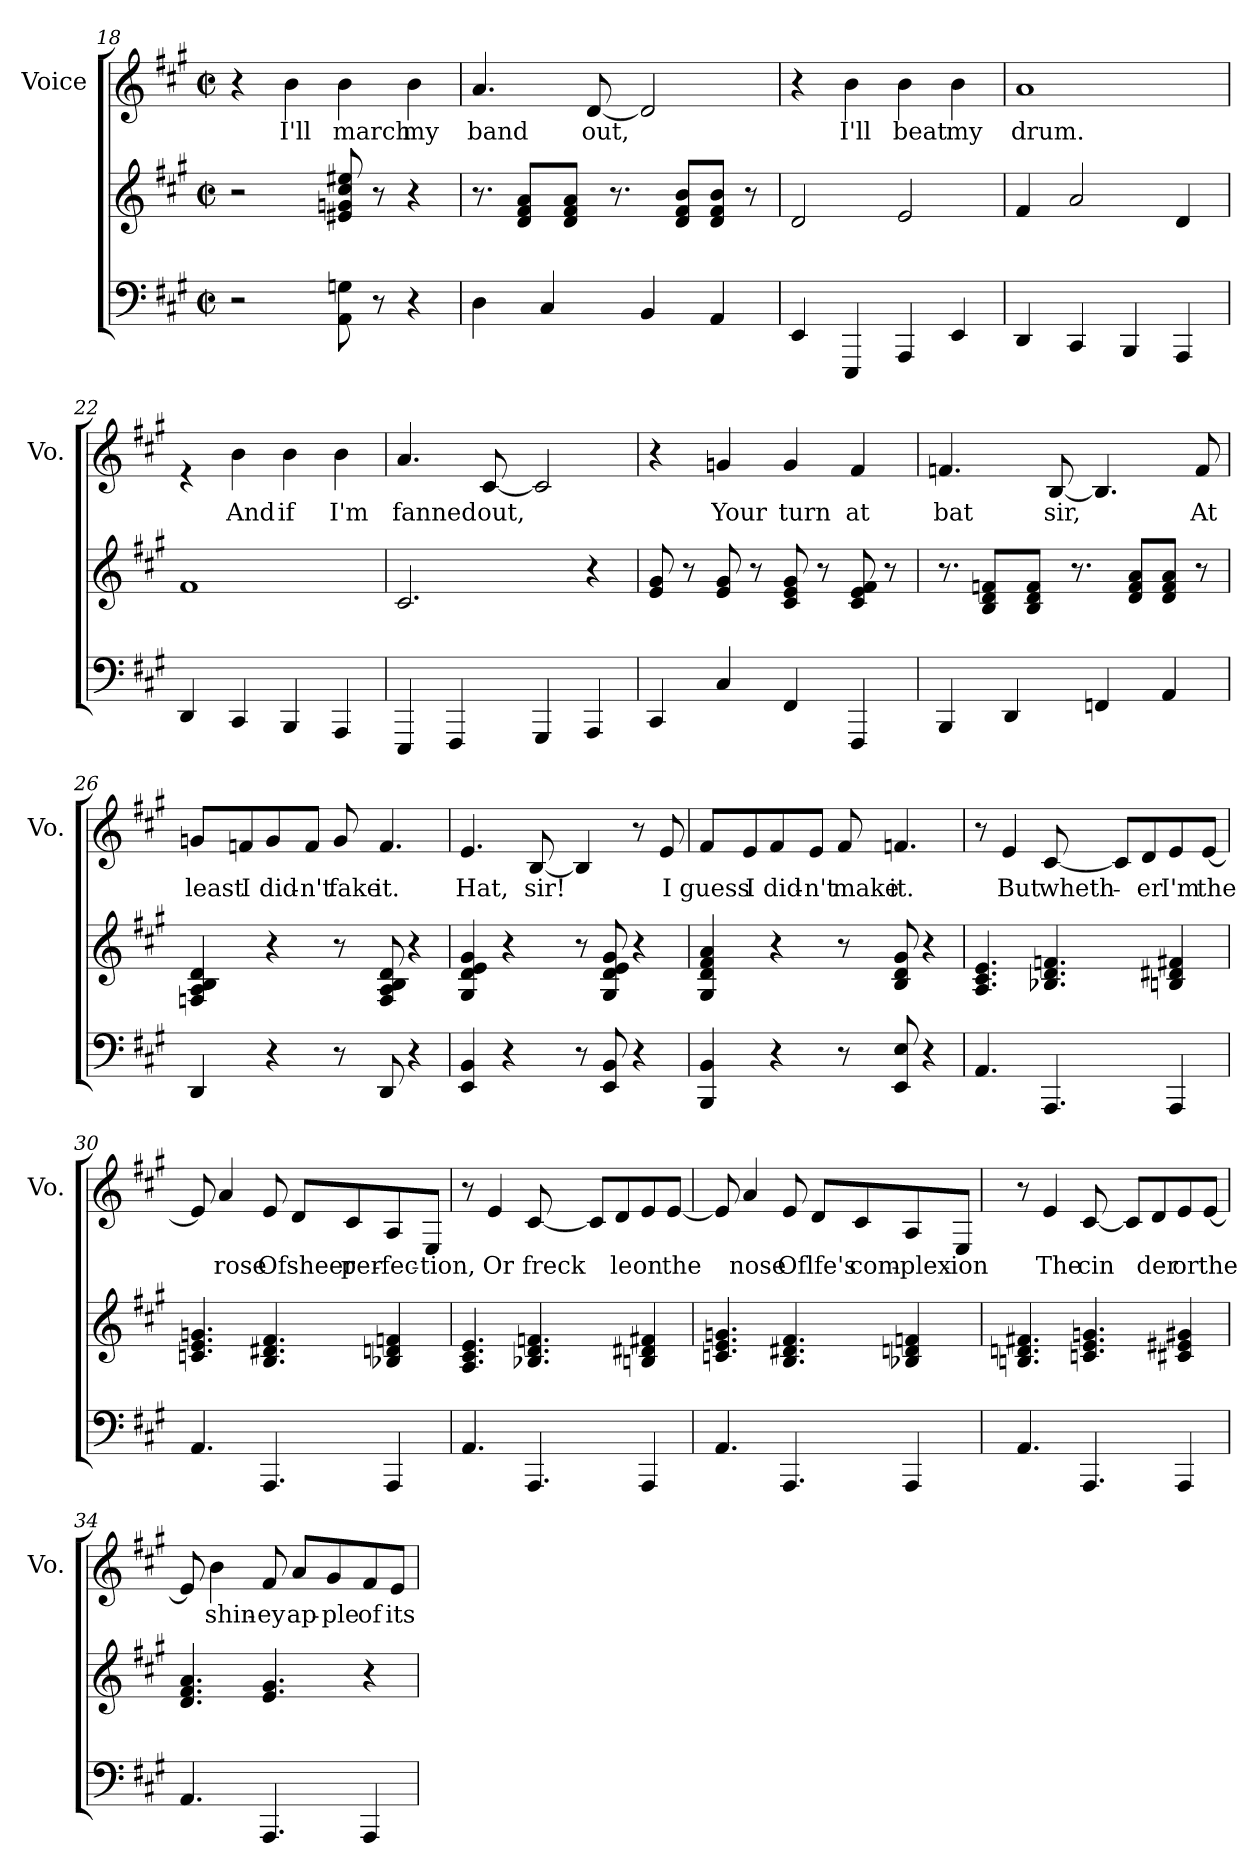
**kern	**kern	**kern	**text
*part2	*part2	*part1	*part1
*staff3	*staff2	*staff1	*staff1
*	*	*I"Voice	*
*	*	*I'Vo.	*
*clefF4	*clefG2	*clefG2	*
*k[f#c#g#]	*k[f#c#g#]	*k[f#c#g#]	*
*M2/2	*M2/2	*M2/2	*
*met(c|)	*met(c|)	*met(c|)	*
=18	=18	=18	=18
2r	2r	4r	.
.	.	4b\	I'll
8AA\ 8Gn\	8e#X/ 8gn/ 8cc#/ 8ee#X/	4b\	march
8r	8r	.	.
4r	4r	4b\	my
=19	=19	=19	=19
4D\	8.r	4.a/	band
.	8d/ 8f#/ 8a/L	.	.
4C#/	.	.	.
.	8d/ 8f#/ 8a/J	.	.
.	.	[8d/	out,
.	8.r	.	.
4BB/	.	2d/]	.
.	8d/ 8f#/ 8b/L	.	.
4AA/	8d/ 8f#/ 8b/J	.	.
.	8r	.	.
!!LO:LB:g=z
=20	=20	=20	=20
4EE/	2d/	4r	.
4EEE/	.	4b\	I'll
4AAA/	2e/	4b\	beat
4EE/	.	4b\	my
=21	=21	=21	=21
4DD/	4f#/	1a	drum.
4CC#/	2a/	.	.
4BBB/	.	.	.
4AAA/	4d/	.	.
=22	=22	=22	=22
4DD/	1f#	4re	.
4CC#/	.	4b\	And
4BBB/	.	4b\	if
4AAA/	.	4b\	I'm
!!LO:PB:g=z
=23	=23	=23	=23
4EEE/	2.c#/	4.a/	fanned
4FFF#/	.	.	.
.	.	[8c#/	out,
4GGG#/	.	2c#/]	.
4AAA/	4r	.	.
=24	=24	=24	=24
4CC#/	8e/ 8g#/	4r	.
.	8r	.	.
4C#/	8e/ 8g#/	4gn/	Your
.	8r	.	.
4FF#/	8c#/ 8e/ 8g#/	4g/	turn
.	8r	.	.
4FFF#/	8c#/ 8e/ 8f#/	4f#/	at
.	8r	.	.
=25	=25	=25	=25
4BBB/	8.r	4.fn/	bat
.	8B/ 8d/ 8fn/L	.	.
4DD/	.	.	.
.	8B/ 8d/ 8f/J	.	.
.	.	[8B/	sir,
.	8.r	.	.
4FFn/	.	4.B/]	.
.	8d/ 8f/ 8a/L	.	.
4AA/	8d/ 8f/ 8a/J	.	.
.	8r	8f/	At
!!LO:LB:g=z
=26	=26	=26	=26
4DD/	4Fn/ 4A/ 4B/ 4d/	8gn/L	least
.	.	8fn/	I
4r	4r	8g/	did-
.	.	8f/J	-n't
8r	8r	8g/	fake
8DD/	8F/ 8A/ 8B/ 8d/	4.f/	it.
4r	4r	.	.
=27	=27	=27	=27
4EE/ 4BB/	4G#/ 4d/ 4e/ 4g#/	4.e/	Hat,
4r	4r	.	.
.	.	[8B/	sir!
8r	8r	4B/]	.
8EE/ 8BB/	8G#/ 8d/ 8e/ 8g#/	.	.
4r	4r	8r	.
.	.	8e/	I
=28	=28	=28	=28
4BBB/ 4BB/	4G#/ 4d/ 4f#/ 4a/	8f#/L	guess
.	.	8e/	I
4r	4r	8f#/	did-
.	.	8e/J	-n't
8r	8r	8f#/	make
8EE/ 8E/	8B/ 8d/ 8g#/	4.fn/	it.
4r	4r	.	.
!!LO:LB:g=z
=29	=29	=29	=29
4.AA/	4.A/ 4.c#/ 4.e/	8r	.
.	.	4e/	But
4.AAA/	4.B-X/ 4.d/ 4.fn/	[8c#/	wheth-
.	.	8c#/L]	.
.	.	8d/	-er
4AAA/	4Bn/ 4d#X/ 4f#X/	8e/	I'm
.	.	[8e/J	the
=30	=30	=30	=30
4.AA/	4.cn/ 4.e/ 4.gn/	8e/]	.
.	.	4a/	rose
4.AAA/	4.B/ 4.d#X/ 4.f#/	8e/	Of
.	.	8d/L	sheer
.	.	8c#/	per-
4AAA/	4B-X/ 4dn/ 4fn/	8A/	-fec-
.	.	8E/J	-tion,
=31	=31	=31	=31
4.AA/	4.A/ 4.c#/ 4.e/	8r	.
.	.	4e/	Or
4.AAA/	4.B-X/ 4.d/ 4.fn/	[8c#/	freck
.	.	8c#/L]	.
.	.	8d/	le
4AAA/	4Bn/ 4d#X/ 4f#X/	8e/	on
.	.	[8e/J	the
!!LO:LB:g=z
=32	=32	=32	=32
4.AA/	4.cn/ 4.e/ 4.gn/	8e/]	.
.	.	4a/	nose
4.AAA/	4.B/ 4.d#X/ 4.f#/	8e/	Of
.	.	8d/L	lfe's
.	.	8c#/	com-
4AAA/	4B-X/ 4dn/ 4fn/	8A/	-plex-
.	.	8E/J	-ion
=33	=33	=33	=33
4.AA/	4.Bn/ 4.dn/ 4.f#X/	8r	.
.	.	4e/	The
4.AAA/	4.cn/ 4.e/ 4.gn/	[8c#/	cin
.	.	8c#/L]	.
.	.	8d/	der
4AAA/	4c#X/ 4e#X/ 4g#X/	8e/	or
.	.	[8e/J	the
=34	=34	=34	=34
4.AA/	4.d/ 4.f#/ 4.a/	8e/]	.
.	.	4b\	shin-
4.AAA/	4.e/ 4.g#/	8f#/	-ey
.	.	8a/L	ap-
.	.	8g#/	-ple
4AAA/	4r	8f#/	of
.	.	8e/J	its
=	=	=	=
*-	*-	*-	*-
